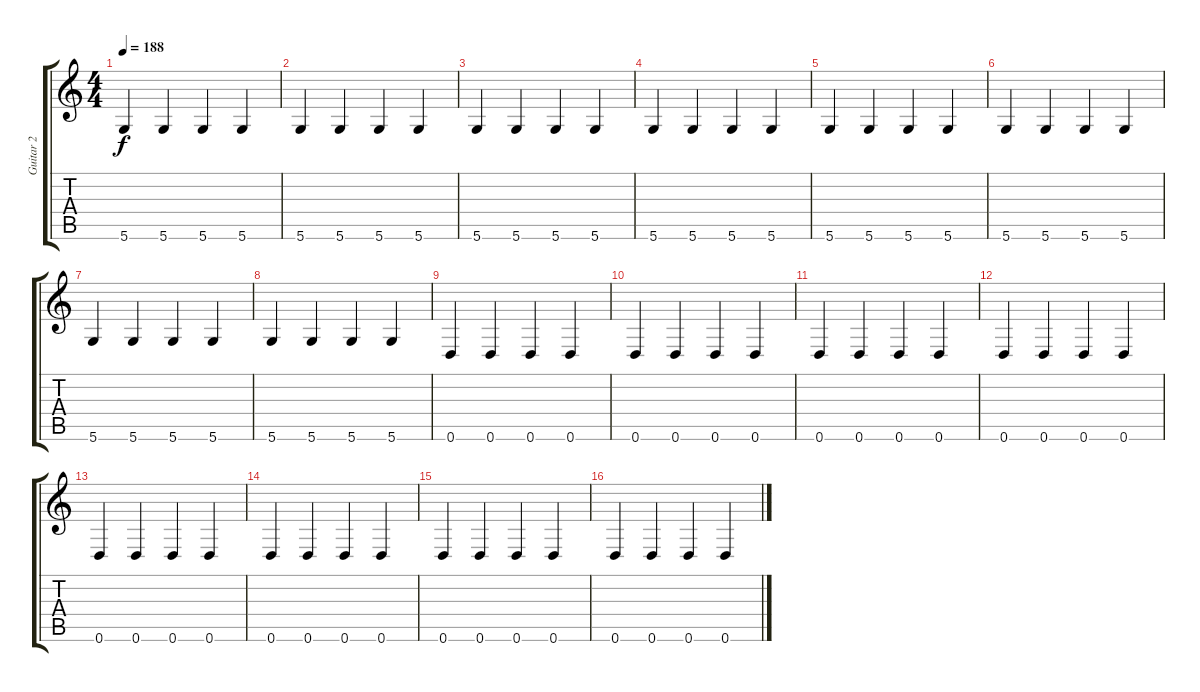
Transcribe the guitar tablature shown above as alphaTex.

\track ("Guitar 2" "Guitar 2") {instrument overdrivenguitar}
\staff {score tabs}
\tuning (D4 A3 F3 C3 G2 D2) {hide}
\ts (4 4)
\tempo 188
\clef g2
\ks c
5.6.4{dy f} 5.6.4 5.6.4 5.6.4 |
5.6.4 5.6.4 5.6.4 5.6.4 |
5.6.4 5.6.4 5.6.4 5.6.4 |
5.6.4 5.6.4 5.6.4 5.6.4 |
5.6.4 5.6.4 5.6.4 5.6.4 |
5.6.4 5.6.4 5.6.4 5.6.4 |
5.6.4 5.6.4 5.6.4 5.6.4 |
5.6.4 5.6.4 5.6.4 5.6.4 |
0.6.4 0.6.4 0.6.4 0.6.4 |
0.6.4 0.6.4 0.6.4 0.6.4 |
0.6.4 0.6.4 0.6.4 0.6.4 |
0.6.4 0.6.4 0.6.4 0.6.4 |
0.6.4 0.6.4 0.6.4 0.6.4 |
0.6.4 0.6.4 0.6.4 0.6.4 |
0.6.4 0.6.4 0.6.4 0.6.4 |
0.6.4 0.6.4 0.6.4 0.6.4
